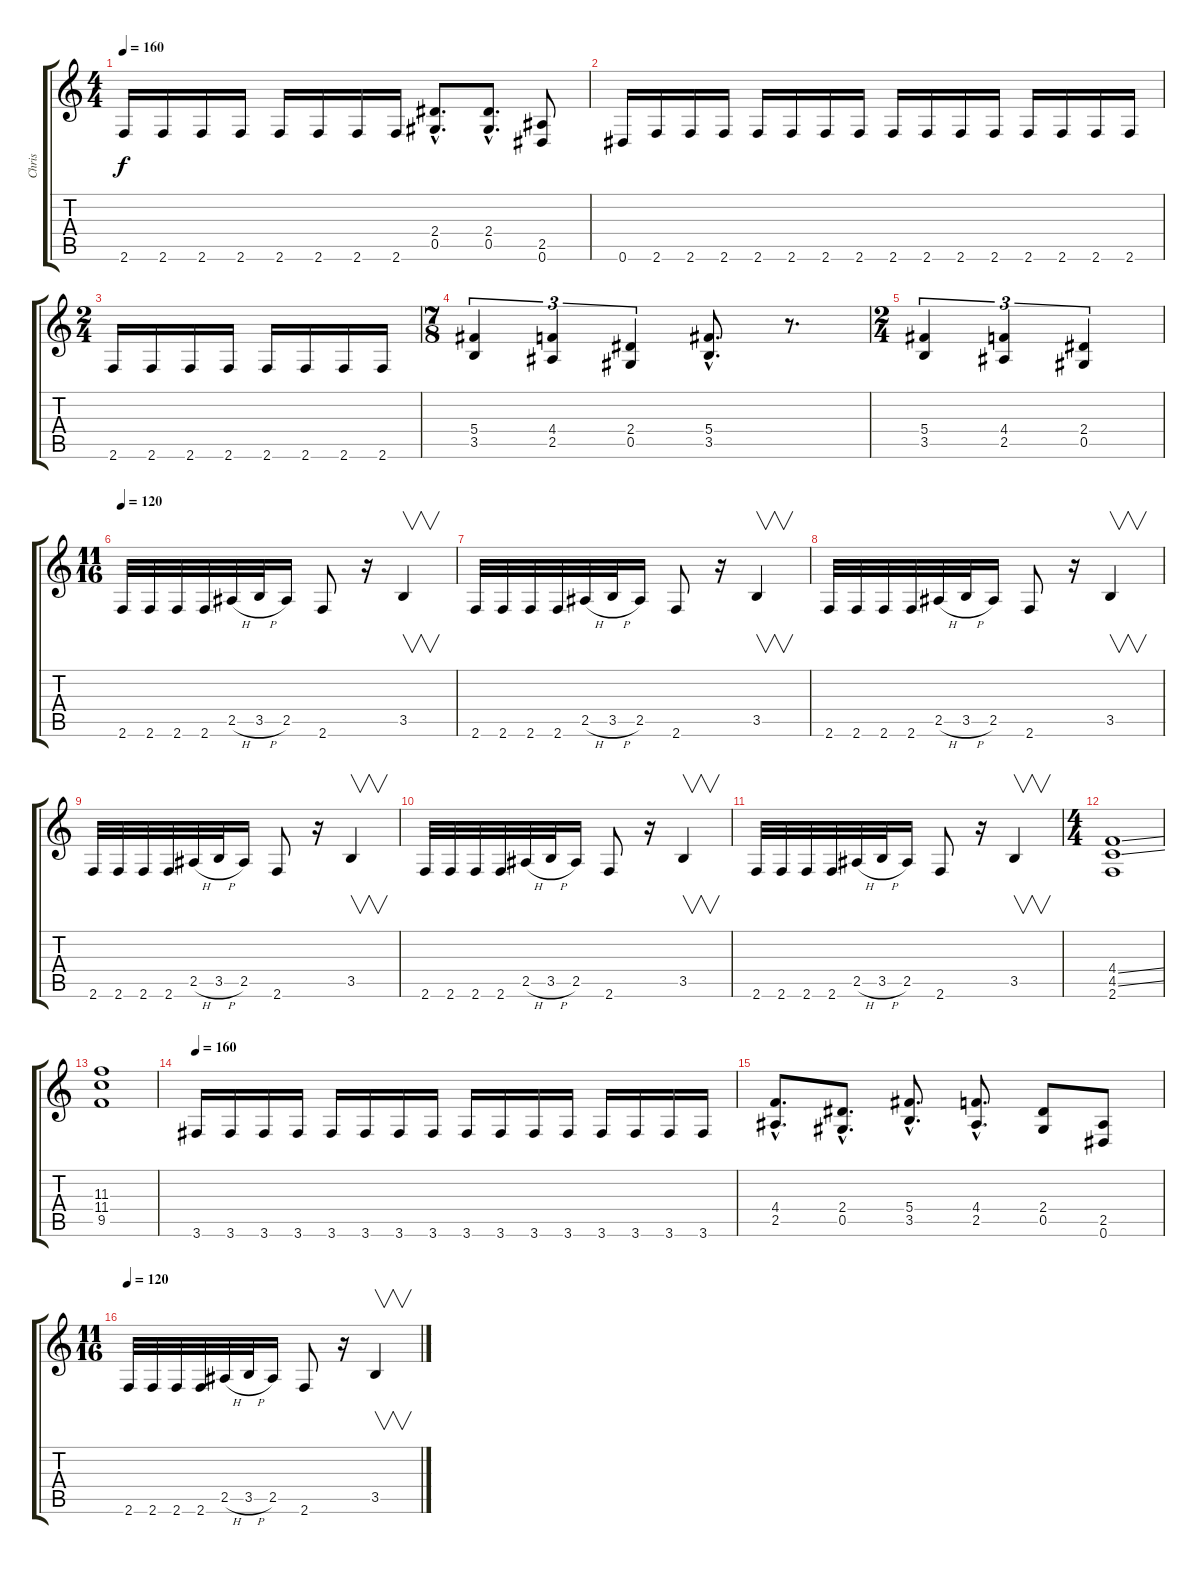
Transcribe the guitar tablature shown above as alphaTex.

\track ("Chris" "Chris") {instrument distortionguitar}
\staff {score tabs}
\tuning (Eb4 Bb3 Gb3 Db3 Ab2 Eb2) {hide}
\ts (4 4)
\tempo 160
\clef g2
\ks c
2.6.16{dy f} 2.6.16 2.6.16 2.6.16 2.6.16 2.6.16 2.6.16 2.6.16 (2.4{hac} 0.5{hac}).8{d} (2.4{hac} 0.5{hac}).8{d} (2.5 0.6).8 |
0.6.16 2.6.16 2.6.16 2.6.16 2.6.16 2.6.16 2.6.16 2.6.16 2.6.16 2.6.16 2.6.16 2.6.16 2.6.16 2.6.16 2.6.16 2.6.16 |
\ts (2 4)
2.6.16 2.6.16 2.6.16 2.6.16 2.6.16 2.6.16 2.6.16 2.6.16 |
\ts (7 8)
(5.4 3.5).4{tu (3 2)} (4.4 2.5).4{tu (3 2)} (2.4 0.5).4{tu (3 2)} (5.4{hac} 3.5{hac}).8{d} r.8{d} |
\ts (2 4)
(5.4 3.5).4{tu (3 2)} (4.4 2.5).4{tu (3 2)} (2.4 0.5).4{tu (3 2)} |
\ts (11 16)
\tempo 120
2.6.32 2.6.32 2.6.32 2.6.32 2.5{h}.32 3.5{h}.32 2.5.16 2.6.8 r.16 3.5.4{v} |
2.6.32 2.6.32 2.6.32 2.6.32 2.5{h}.32 3.5{h}.32 2.5.16 2.6.8 r.16 3.5.4{v} |
2.6.32 2.6.32 2.6.32 2.6.32 2.5{h}.32 3.5{h}.32 2.5.16 2.6.8 r.16 3.5.4{v} |
2.6.32 2.6.32 2.6.32 2.6.32 2.5{h}.32 3.5{h}.32 2.5.16 2.6.8 r.16 3.5.4{v} |
2.6.32 2.6.32 2.6.32 2.6.32 2.5{h}.32 3.5{h}.32 2.5.16 2.6.8 r.16 3.5.4{v} |
2.6.32 2.6.32 2.6.32 2.6.32 2.5{h}.32 3.5{h}.32 2.5.16 2.6.8 r.16 3.5.4{v} |
\ts (4 4)
(4.4{ss} 4.5{ss} 2.6).1 |
(11.3 11.4 9.5).1 |
\tempo 160
3.6.16 3.6.16 3.6.16 3.6.16 3.6.16 3.6.16 3.6.16 3.6.16 3.6.16 3.6.16 3.6.16 3.6.16 3.6.16 3.6.16 3.6.16 3.6.16 |
(4.4{hac} 2.5{hac}).8{d} (2.4{hac} 0.5{hac}).8{d} (5.4{hac} 3.5{hac}).8{d} (4.4{hac} 2.5{hac}).8{d} (2.4 0.5).8 (2.5 0.6).8 |
\ts (11 16)
\tempo 120
2.6.32 2.6.32 2.6.32 2.6.32 2.5{h}.32 3.5{h}.32 2.5.16 2.6.8 r.16 3.5.4{v}
